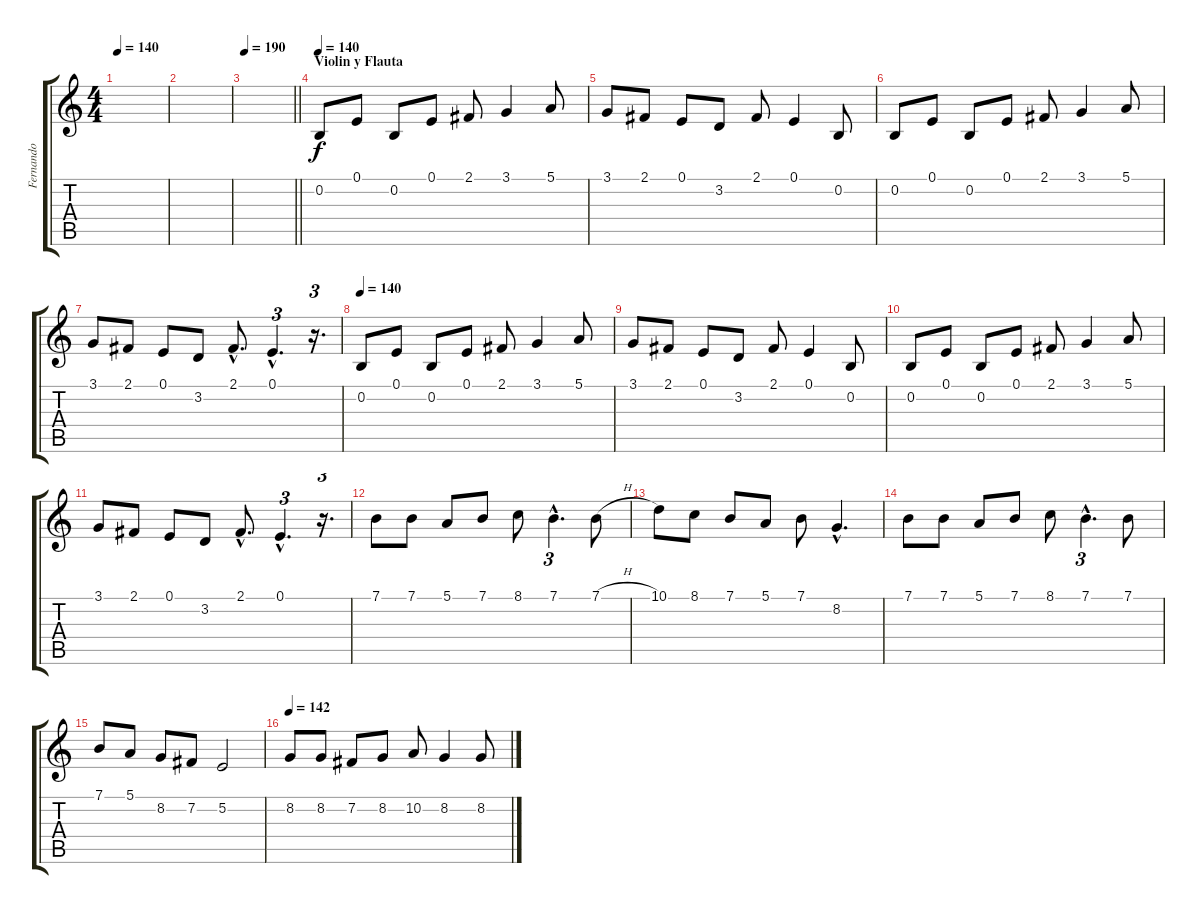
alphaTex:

\track ("Fernando" "Fernando") {instrument flute}
\staff {score tabs}
\tuning (E4 B3 G3 D3 A2 E2) {hide}
\ts (4 4)
\tempo 140
\clef g2
\ks c
|
|
\tempo 190
\barLineRight lightlight
|
\section ("" "Violin y Flauta")
\tempo 140
0.2.8 0.1.8 0.2.8 0.1.8 2.1.8 3.1.4 5.1.8 |
3.1.8 2.1.8 0.1.8 3.2.8 2.1.8 0.1.4 0.2.8 |
0.2.8 0.1.8 0.2.8 0.1.8 2.1.8 3.1.4 5.1.8 |
3.1.8 2.1.8 0.1.8 3.2.8 2.1{hac}.8{d} 0.1{hac}.4{d tu (3 2)} r.16{d tu (3 2)} |
\tempo 140
0.2.8 0.1.8 0.2.8 0.1.8 2.1.8 3.1.4 5.1.8 |
3.1.8 2.1.8 0.1.8 3.2.8 2.1.8 0.1.4 0.2.8 |
0.2.8 0.1.8 0.2.8 0.1.8 2.1.8 3.1.4 5.1.8 |
3.1.8 2.1.8 0.1.8 3.2.8 2.1{hac}.8{d} 0.1{hac}.4{d tu (3 2)} r.16{d tu (3 2)} |
7.1.8 7.1.8 5.1.8 7.1.8 8.1.8 7.1{hac}.4{d tu (3 2)} 7.1{h}.8 |
10.1.8 8.1.8 7.1.8 5.1.8 7.1.8 8.2{hac}.4{d} |
7.1.8 7.1.8 5.1.8 7.1.8 8.1.8 7.1{hac}.4{d tu (3 2)} 7.1.8 |
7.1.8 5.1.8 8.2.8 7.2.8 5.2.2 |
\tempo 142
8.2.8 8.2.8 7.2.8 8.2.8 10.2.8 8.2.4 8.2.8
